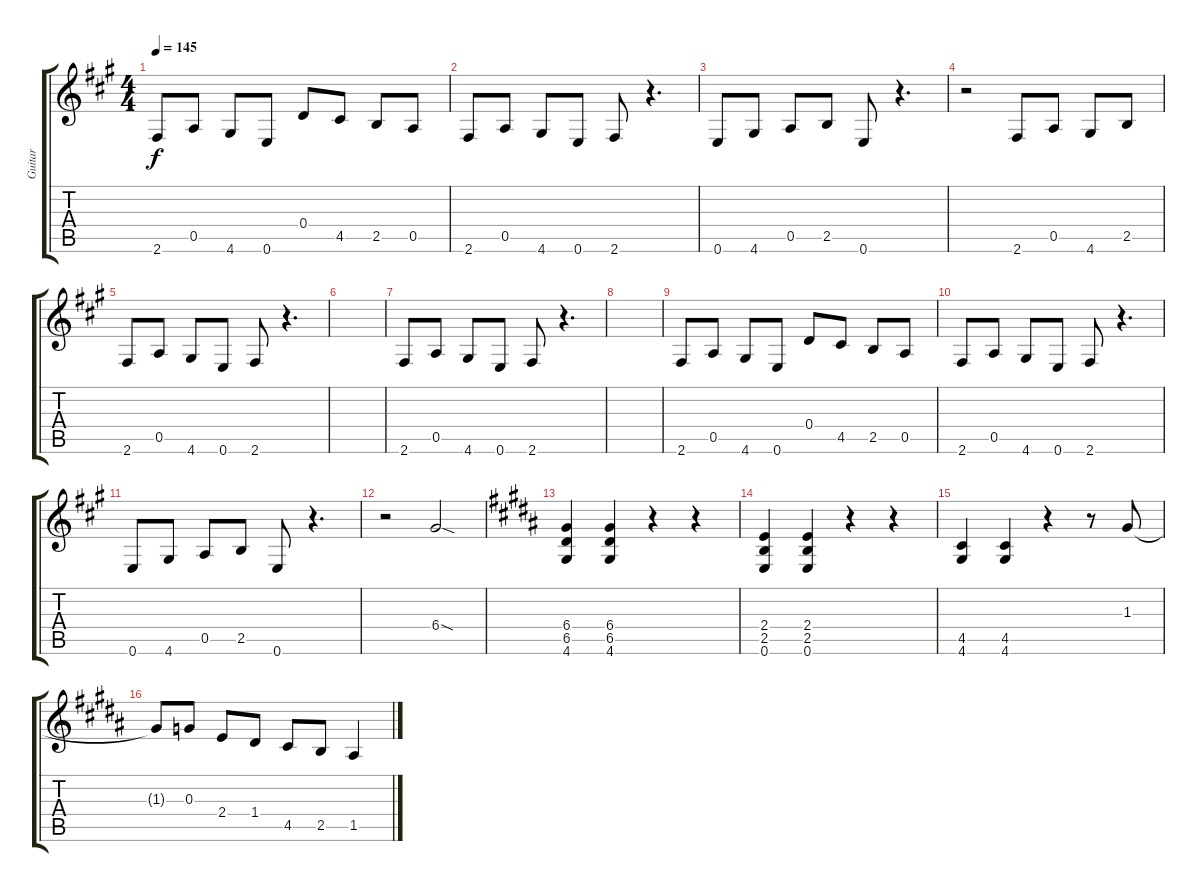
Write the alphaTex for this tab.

\track ("Guitar" "Guitar") {instrument distortionguitar}
\staff {score tabs}
\tuning (E4 B3 G3 D3 A2 E2) {hide}
\ts (4 4)
\tempo 145
\clef g2
\ks a
2.6.8{dy f} 0.5.8 4.6.8 0.6.8 0.4.8 4.5.8 2.5.8 0.5.8 |
2.6.8 0.5.8 4.6.8 0.6.8 2.6.8 r.4{d} |
0.6.8 4.6.8 0.5.8 2.5.8 0.6.8 r.4{d} |
r.2 2.6.8 0.5.8 4.6.8 2.5.8 |
2.6.8 0.5.8 4.6.8 0.6.8 2.6.8 r.4{d} |
|
2.6.8 0.5.8 4.6.8 0.6.8 2.6.8 r.4{d} |
|
2.6.8 0.5.8 4.6.8 0.6.8 0.4.8 4.5.8 2.5.8 0.5.8 |
2.6.8 0.5.8 4.6.8 0.6.8 2.6.8 r.4{d} |
0.6.8 4.6.8 0.5.8 2.5.8 0.6.8 r.4{d} |
r.2 6.4{sod}.2 |
\ks b
(6.4 6.5 4.6).4 (6.4 6.5 4.6).4 r.4 r.4 |
(2.4 2.5 0.6).4 (2.4 2.5 0.6).4 r.4 r.4 |
(4.5 4.6).4 (4.5 4.6).4 r.4 r.8 1.3.8 |
1.3{t}.8 0.3.8 2.4.8 1.4.8 4.5.8 2.5.8 1.5.4
